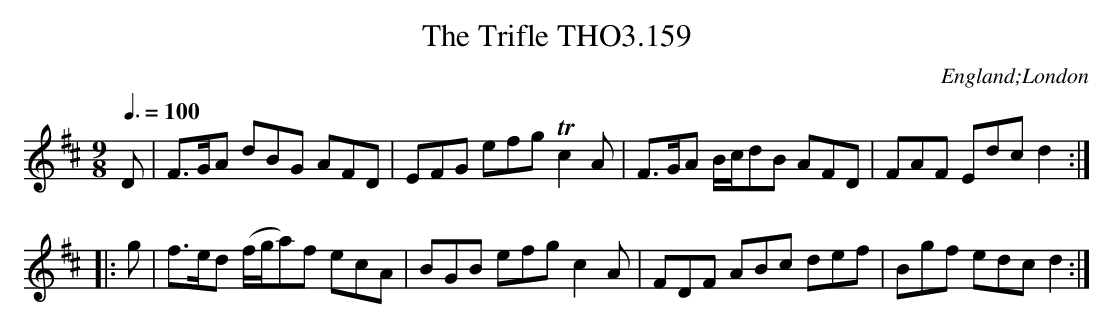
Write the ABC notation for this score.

X:1
T:Trifle THO3.159, The
O:England;London
M:9/8
L:1/8
Q:3/8=100
K:D
D|F>GA dBG AFD|EFG efg Tc2 A|F>GA B/c/dB AFD|FAF Edc d2:|
|:g|f>ed (f/g/a)f ecA|BGB efg c2 A|FDF ABc def|Bgf edc d2:|
